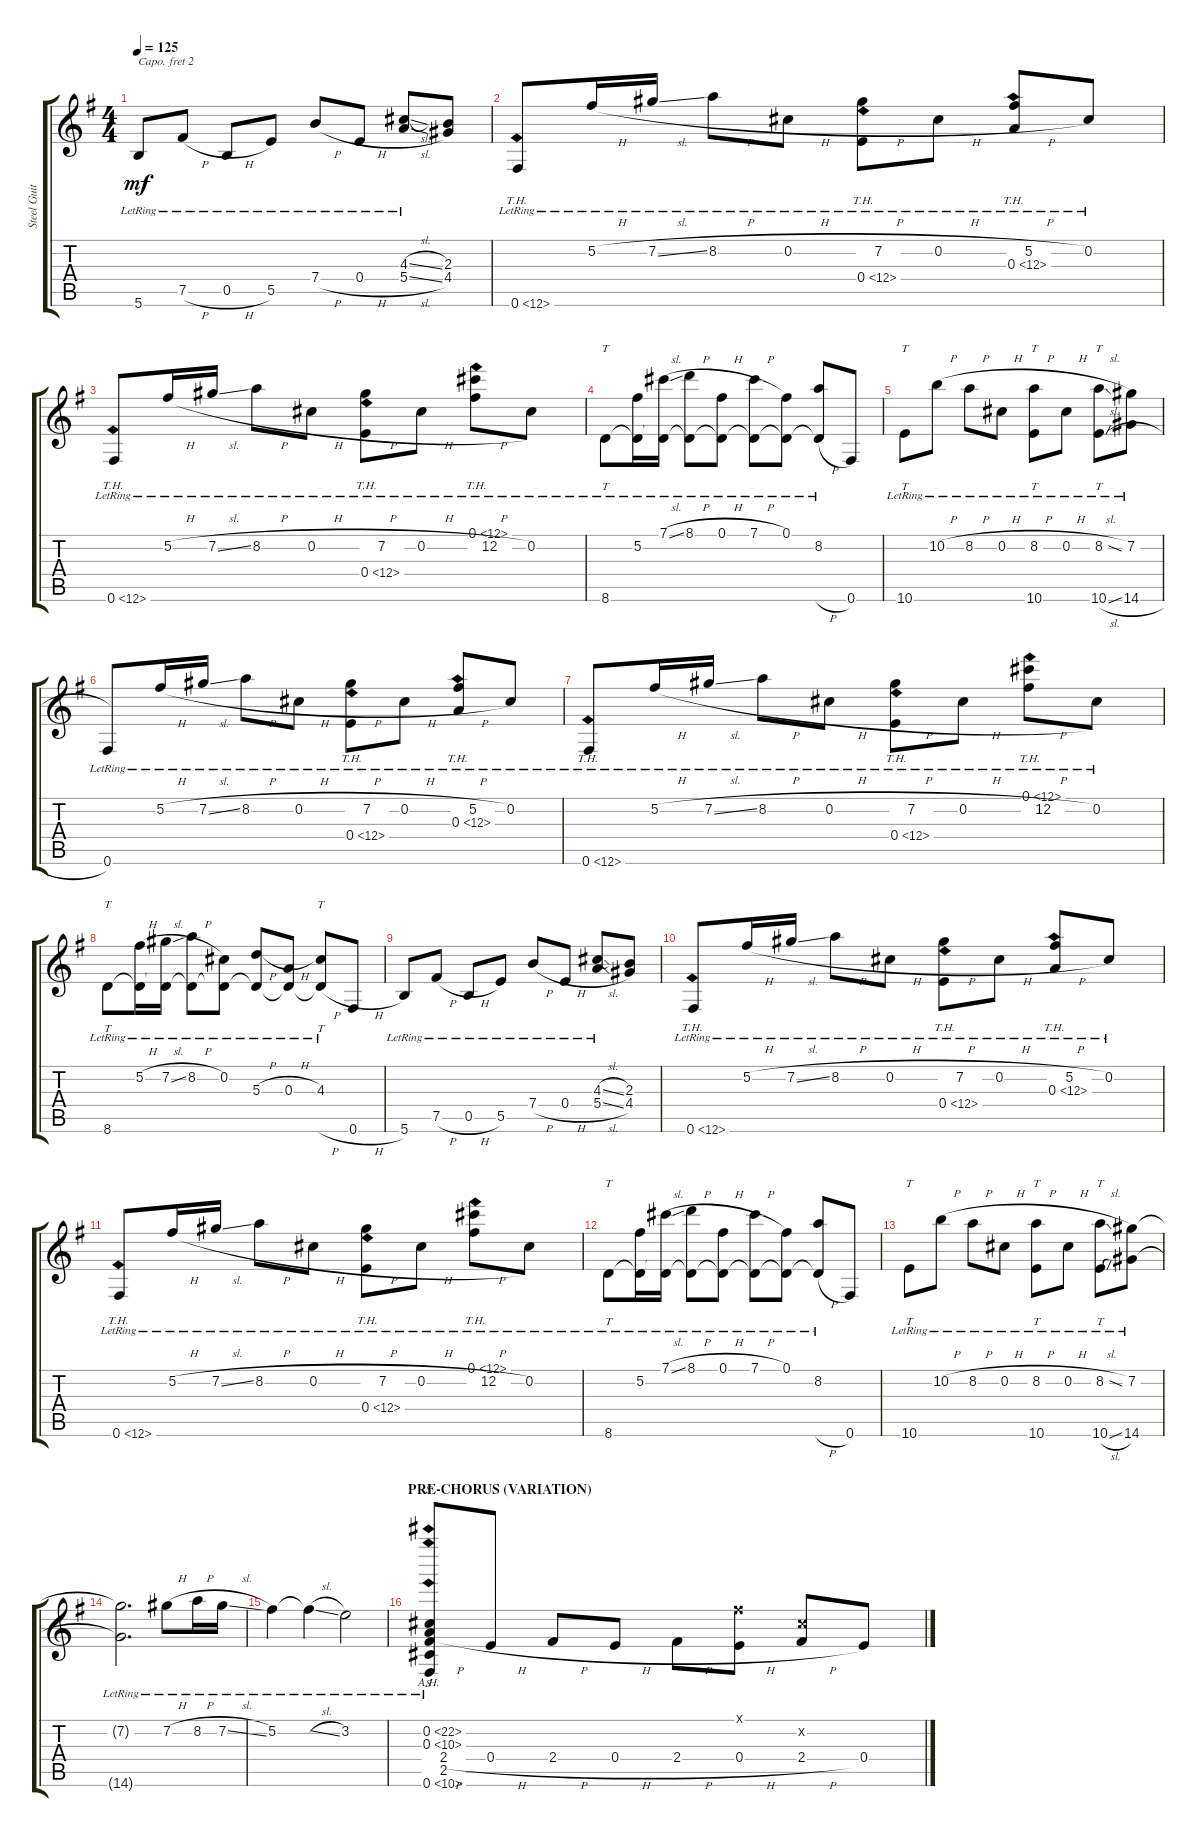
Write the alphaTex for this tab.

\track ("Steel Guitar" "Steel Guit") {instrument acousticguitarsteel}
\staff {score tabs}
\capo 2
\tuning (E4 B3 G3 D3 A2 E2) {hide}
\ts (4 4)
\tempo 125
\clef g2
\ks eminor
5.6{lr}.8{dy mf} 7.5{h lr}.8 0.5{h lr}.8 5.5{lr}.8 7.4{h lr}.8 0.4{h lr}.8 (4.3{sl lr} 5.4{sl lr}).8 (2.3 4.4).8 |
0.6{th 12 lr}.8 5.2{h lr}.16 7.2{sl lr}.16 8.2{h lr}.8 0.2{h lr}.8 (7.2{h lr} 0.4{th 12 lr}).8 0.2{h lr}.8 (5.2{h lr} 0.3{th 12 lr}).8 0.2{lr}.8 |
0.6{th 12 lr}.8 5.2{h lr}.16 7.2{sl lr}.16 8.2{h lr}.8 0.2{h lr}.8 (7.2{h lr} 0.4{th 12 lr}).8 0.2{h lr}.8 (0.1{th 12 lr} 12.2{h lr}).8 0.2{lr}.8 |
8.6{lr}.8{tt} (5.2{lr} 8.6{lr t}).16 (7.1{sl} 8.6{lr t}).16 (8.1{h} 8.6{lr t}).8 (0.1{h} 8.6{lr t}).8 (7.1{h} 8.6{lr t}).8 (0.1 8.6{lr t}).8 (8.2 8.6{h lr t}).8 0.6.8 |
10.6{lr}.8{tt} 10.2{h lr}.8 8.2{h lr}.8 0.2{h lr}.8 (8.2{h lr} 10.6{lr}).8{tt} 0.2{h lr}.8 (8.2{sl lr} 10.6{sl lr}).8{tt} (7.2{lr} 14.6{h lr}).8 |
0.6{lr}.8 5.2{h lr}.16 7.2{sl lr}.16 8.2{h lr}.8 0.2{h lr}.8 (7.2{h lr} 0.4{th 12 lr}).8 0.2{h lr}.8 (5.2{h lr} 0.3{th 12 lr}).8 0.2{lr}.8 |
0.6{th 12 lr}.8 5.2{h lr}.16 7.2{sl lr}.16 8.2{h lr}.8 0.2{h lr}.8 (7.2{h lr} 0.4{th 12 lr}).8 0.2{h lr}.8 (0.1{th 12 lr} 12.2{h lr}).8 0.2{lr}.8 |
8.6{lr}.8{tt} (5.2{h lr} 8.6{lr t}).16 (7.2{sl lr} 8.6{lr t}).16 (8.2{h lr} 8.6{lr t}).8 (0.2{lr} 8.6{lr t}).8 (5.3{h} 8.6{lr t}).8 (0.3{h} 8.6{lr t}).8 (4.3 8.6{h lr t}).8{tt} 0.6{h}.8 |
5.6{lr}.8 7.5{h lr}.8 0.5{h lr}.8 5.5{lr}.8 7.4{h lr}.8 0.4{h lr}.8 (4.3{sl lr} 5.4{sl lr}).8 (2.3 4.4).8 |
0.6{th 12 lr}.8 5.2{h lr}.16 7.2{sl lr}.16 8.2{h lr}.8 0.2{h lr}.8 (7.2{h lr} 0.4{th 12 lr}).8 0.2{h lr}.8 (5.2{h lr} 0.3{th 12 lr}).8 0.2{lr}.8 |
0.6{th 12 lr}.8 5.2{h lr}.16 7.2{sl lr}.16 8.2{h lr}.8 0.2{h lr}.8 (7.2{h lr} 0.4{th 12 lr}).8 0.2{h lr}.8 (0.1{th 12 lr} 12.2{h lr}).8 0.2{lr}.8 |
8.6{lr}.8{tt} (5.2{lr} 8.6{lr t}).16 (7.1{sl} 8.6{lr t}).16 (8.1{h} 8.6{lr t}).8 (0.1{h} 8.6{lr t}).8 (7.1{h} 8.6{lr t}).8 (0.1 8.6{lr t}).8 (8.2 8.6{h lr t}).8 0.6.8 |
10.6{lr}.8{tt} 10.2{h lr}.8 8.2{h lr}.8 0.2{h lr}.8 (8.2{h lr} 10.6{lr}).8{tt} 0.2{h lr}.8 (8.2{sl lr} 10.6{sl lr}).8{tt} (7.2{lr} 14.6{lr}).8 |
(7.2{lr t} 14.6{lr t}).2{d} 7.2{h lr}.8 8.2{h lr}.16 7.2{sl lr}.16 |
5.2{lr}.4 5.2{sl lr t}.4 3.2{lr}.2 |
\section ("" "PRE-CHORUS (VARIATION)")
(0.2{ah 22 lr} 0.3{ah 10 lr} 2.4{h lr} 2.5{lr} 0.6{ah 10 lr}).8{s} 0.4{h}.8 2.4{h}.8 0.4{h}.8 2.4{h}.8 (0.1{x} 0.4{h}).8 (0.2{x} 2.4{h}).8 0.4{h}.8
